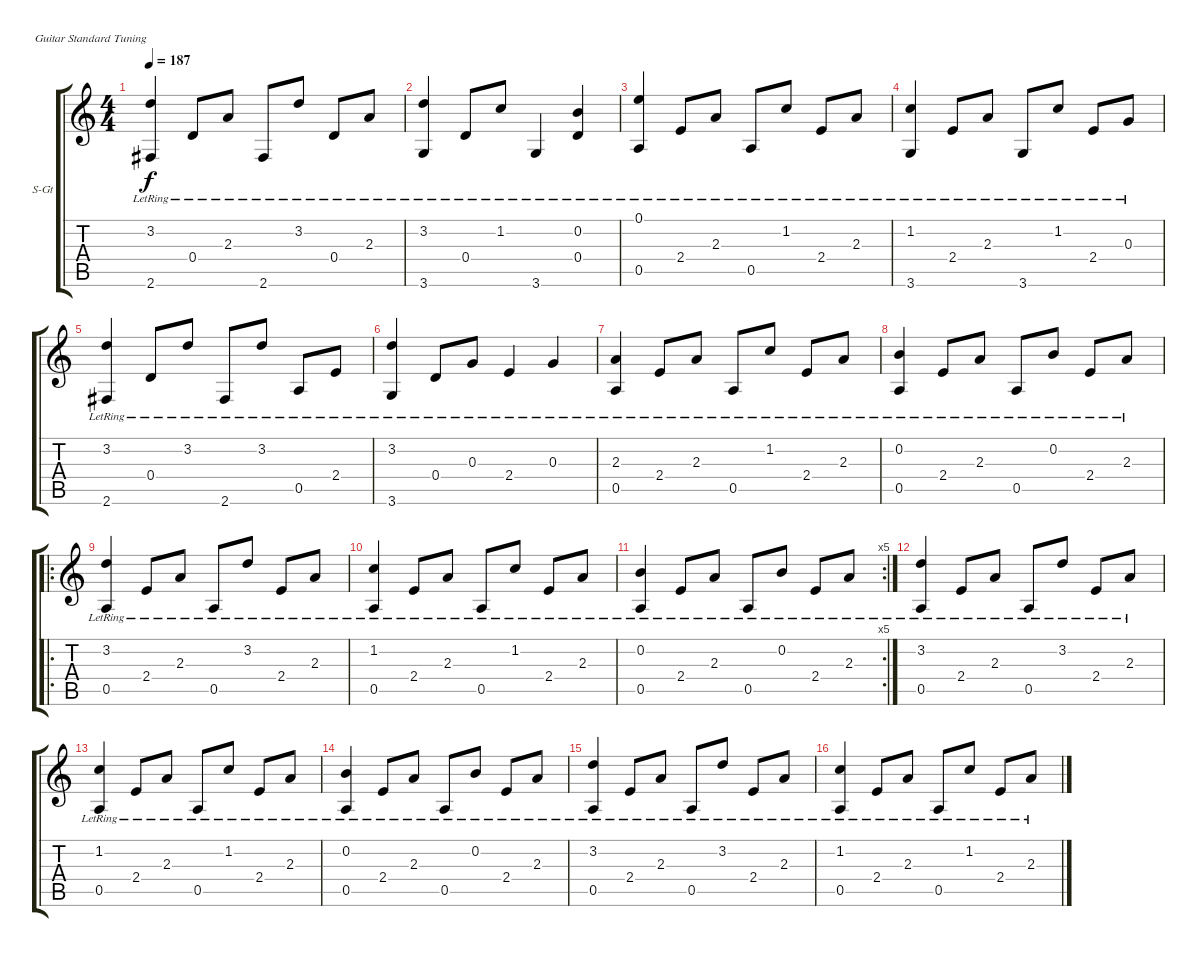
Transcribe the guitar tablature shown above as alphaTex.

\bracketExtendMode groupsimilarinstruments
\firstSystemTrackNameOrientation horizontal
\otherSystemsTrackNameOrientation horizontal
\track ("Track 1" "S-Gt") {instrument acousticguitarsteel}
\staff {score tabs}
\tuning (E4 B3 G3 D3 A2 E2)
\ts (4 4)
\tempo 187
\clef g2
\ks c
(3.2{lr} 2.6{lr}).4{dy f} 0.4{lr}.8 2.3{lr}.8 2.6{lr}.8 3.2{lr}.8 0.4{lr}.8 2.3{lr}.8 |
(3.2{lr} 3.6{lr}).4 0.4{lr}.8 1.2{lr}.8 3.6{lr}.4 (0.2{lr} 0.4{lr}).4 |
(0.1{lr} 0.5{lr}).4 2.4{lr}.8 2.3{lr}.8 0.5{lr}.8 1.2{lr}.8 2.4{lr}.8 2.3{lr}.8 |
(1.2{lr} 3.6{lr}).4 2.4{lr}.8 2.3{lr}.8 3.6{lr}.8 1.2{lr}.8 2.4{lr}.8 0.3{lr}.8 |
(3.2{lr} 2.6{lr}).4 0.4{lr}.8 3.2{lr}.8 2.6{lr}.8 3.2{lr}.8 0.5{lr}.8 2.4{lr}.8 |
(3.2{lr} 3.6{lr}).4 0.4{lr}.8 0.3{lr}.8 2.4{lr}.4 0.3{lr}.4 |
(2.3{lr} 0.5{lr}).4 2.4{lr}.8 2.3{lr}.8 0.5{lr}.8 1.2{lr}.8 2.4{lr}.8 2.3{lr}.8 |
(0.2{lr} 0.5{lr}).4 2.4{lr}.8 2.3{lr}.8 0.5{lr}.8 0.2{lr}.8 2.4{lr}.8 2.3{lr}.8 |
\ro
(3.2{lr} 0.5{lr}).4 2.4{lr}.8 2.3{lr}.8 0.5{lr}.8 3.2{lr}.8 2.4{lr}.8 2.3{lr}.8 |
(1.2{lr} 0.5{lr}).4 2.4{lr}.8 2.3{lr}.8 0.5{lr}.8 1.2{lr}.8 2.4{lr}.8 2.3{lr}.8 |
\rc 5
(0.2{lr} 0.5{lr}).4 2.4{lr}.8 2.3{lr}.8 0.5{lr}.8 0.2{lr}.8 2.4{lr}.8 2.3{lr}.8 |
(3.2{lr} 0.5{lr}).4 2.4{lr}.8 2.3{lr}.8 0.5{lr}.8 3.2{lr}.8 2.4{lr}.8 2.3{lr}.8 |
(1.2{lr} 0.5{lr}).4 2.4{lr}.8 2.3{lr}.8 0.5{lr}.8 1.2{lr}.8 2.4{lr}.8 2.3{lr}.8 |
(0.2{lr} 0.5{lr}).4 2.4{lr}.8 2.3{lr}.8 0.5{lr}.8 0.2{lr}.8 2.4{lr}.8 2.3{lr}.8 |
(3.2{lr} 0.5{lr}).4 2.4{lr}.8 2.3{lr}.8 0.5{lr}.8 3.2{lr}.8 2.4{lr}.8 2.3{lr}.8 |
(1.2{lr} 0.5{lr}).4 2.4{lr}.8 2.3{lr}.8 0.5{lr}.8 1.2{lr}.8 2.4{lr}.8 2.3{lr}.8
